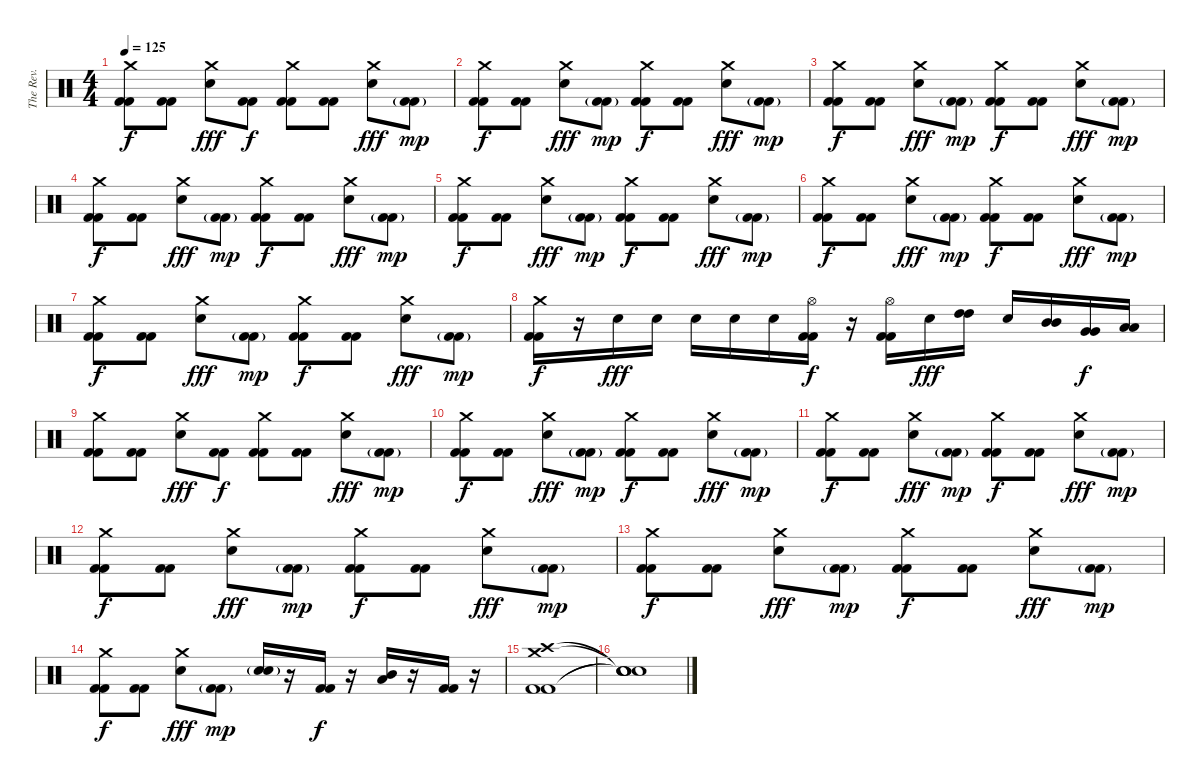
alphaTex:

\track ("The Rev." "The Rev.") {instrument percussion}
\staff {score}
\articulation defaults
\ts (4 4)
\tempo 125
\clef neutral
\ks c
("Crash medium (hit)" "Kick (hit) 2" "Kick (hit) 2").8{dy f volume 15} ("Kick (hit) 2" "Kick (hit) 2").8 ("Crash medium (hit)" "Electric Snare (hit)").8{dy fff} ("Kick (hit) 2" "Kick (hit) 2").8{dy f} ("Crash medium (hit)" "Kick (hit) 2" "Kick (hit) 2").8 ("Kick (hit) 2" "Kick (hit) 2").8 ("Crash medium (hit)" "Electric Snare (hit)").8{dy fff} ("Kick (hit) 2"{g} "Kick (hit) 2"{g}).8{dy mp} |
("Crash medium (hit)" "Kick (hit) 2" "Kick (hit) 2").8{dy f} ("Kick (hit) 2" "Kick (hit) 2").8 ("Crash medium (hit)" "Electric Snare (hit)").8{dy fff} ("Kick (hit) 2"{g} "Kick (hit) 2"{g}).8{dy mp} ("Crash medium (hit)" "Kick (hit) 2" "Kick (hit) 2").8{dy f} ("Kick (hit) 2" "Kick (hit) 2").8 ("Crash medium (hit)" "Electric Snare (hit)").8{dy fff} ("Kick (hit) 2"{g} "Kick (hit) 2"{g}).8{dy mp} |
("Crash medium (hit)" "Kick (hit) 2" "Kick (hit) 2").8{dy f} ("Kick (hit) 2" "Kick (hit) 2").8 ("Crash medium (hit)" "Electric Snare (hit)").8{dy fff} ("Kick (hit) 2"{g} "Kick (hit) 2"{g}).8{dy mp} ("Crash medium (hit)" "Kick (hit) 2" "Kick (hit) 2").8{dy f} ("Kick (hit) 2" "Kick (hit) 2").8 ("Crash medium (hit)" "Electric Snare (hit)").8{dy fff} ("Kick (hit) 2"{g} "Kick (hit) 2"{g}).8{dy mp} |
("Crash medium (hit)" "Kick (hit) 2" "Kick (hit) 2").8{dy f} ("Kick (hit) 2" "Kick (hit) 2").8 ("Crash medium (hit)" "Electric Snare (hit)").8{dy fff} ("Kick (hit) 2"{g} "Kick (hit) 2"{g}).8{dy mp} ("Crash medium (hit)" "Kick (hit) 2" "Kick (hit) 2").8{dy f} ("Kick (hit) 2" "Kick (hit) 2").8 ("Crash medium (hit)" "Electric Snare (hit)").8{dy fff} ("Kick (hit) 2"{g} "Kick (hit) 2"{g}).8{dy mp} |
("Crash medium (hit)" "Kick (hit) 2" "Kick (hit) 2").8{dy f} ("Kick (hit) 2" "Kick (hit) 2").8 ("Crash medium (hit)" "Electric Snare (hit)").8{dy fff} ("Kick (hit) 2"{g} "Kick (hit) 2"{g}).8{dy mp} ("Crash medium (hit)" "Kick (hit) 2" "Kick (hit) 2").8{dy f} ("Kick (hit) 2" "Kick (hit) 2").8 ("Crash medium (hit)" "Electric Snare (hit)").8{dy fff} ("Kick (hit) 2"{g} "Kick (hit) 2"{g}).8{dy mp} |
("Crash medium (hit)" "Kick (hit) 2" "Kick (hit) 2").8{dy f} ("Kick (hit) 2" "Kick (hit) 2").8 ("Crash medium (hit)" "Electric Snare (hit)").8{dy fff} ("Kick (hit) 2"{g} "Kick (hit) 2"{g}).8{dy mp} ("Crash medium (hit)" "Kick (hit) 2" "Kick (hit) 2").8{dy f} ("Kick (hit) 2" "Kick (hit) 2").8 ("Crash medium (hit)" "Electric Snare (hit)").8{dy fff} ("Kick (hit) 2"{g} "Kick (hit) 2"{g}).8{dy mp} |
("Crash medium (hit)" "Kick (hit) 2" "Kick (hit) 2").8{dy f} ("Kick (hit) 2" "Kick (hit) 2").8 ("Crash medium (hit)" "Electric Snare (hit)").8{dy fff} ("Kick (hit) 2"{g} "Kick (hit) 2"{g}).8{dy mp} ("Crash medium (hit)" "Kick (hit) 2" "Kick (hit) 2").8{dy f} ("Kick (hit) 2" "Kick (hit) 2").8 ("Crash medium (hit)" "Electric Snare (hit)").8{dy fff} ("Kick (hit) 2"{g} "Kick (hit) 2"{g}).8{dy mp} |
("Crash medium (hit)" "Kick (hit) 2" "Kick (hit) 2").16{dy f} r.16 "Electric Snare (hit)".16{dy fff} "Electric Snare (hit)".16 "Electric Snare (hit)".16 "Electric Snare (hit)".16 "Electric Snare (hit)".16 ("Hi-Hat (open)" "Kick (hit) 2" "Kick (hit) 2").16{dy f} r.16 ("Hi-Hat (open)" "Kick (hit) 2" "Kick (hit) 2").16 "Electric Snare (hit)".16{dy fff} ("High Tom (hit)" "High Tom (hit)").16 "Electric Snare (hit)".16 ("Mid Tom (hit)" "Mid Tom (hit)").16 ("Very Low Tom (hit)" "Very Low Tom (hit)").16{dy f} ("Low Floor Tom (hit)" "Low Floor Tom (hit)").16 |
("Crash medium (hit)" "Kick (hit) 2" "Kick (hit) 2").8 ("Kick (hit) 2" "Kick (hit) 2").8 ("Crash medium (hit)" "Electric Snare (hit)").8{dy fff} ("Kick (hit) 2" "Kick (hit) 2").8{dy f} ("Crash medium (hit)" "Kick (hit) 2" "Kick (hit) 2").8 ("Kick (hit) 2" "Kick (hit) 2").8 ("Crash medium (hit)" "Electric Snare (hit)").8{dy fff} ("Kick (hit) 2"{g} "Kick (hit) 2"{g}).8{dy mp} |
("Crash medium (hit)" "Kick (hit) 2" "Kick (hit) 2").8{dy f} ("Kick (hit) 2" "Kick (hit) 2").8 ("Crash medium (hit)" "Electric Snare (hit)").8{dy fff} ("Kick (hit) 2"{g} "Kick (hit) 2"{g}).8{dy mp} ("Crash medium (hit)" "Kick (hit) 2" "Kick (hit) 2").8{dy f} ("Kick (hit) 2" "Kick (hit) 2").8 ("Crash medium (hit)" "Electric Snare (hit)").8{dy fff} ("Kick (hit) 2"{g} "Kick (hit) 2"{g}).8{dy mp} |
("Crash medium (hit)" "Kick (hit) 2" "Kick (hit) 2").8{dy f} ("Kick (hit) 2" "Kick (hit) 2").8 ("Crash medium (hit)" "Electric Snare (hit)").8{dy fff} ("Kick (hit) 2"{g} "Kick (hit) 2"{g}).8{dy mp} ("Crash medium (hit)" "Kick (hit) 2" "Kick (hit) 2").8{dy f} ("Kick (hit) 2" "Kick (hit) 2").8 ("Crash medium (hit)" "Electric Snare (hit)").8{dy fff} ("Kick (hit) 2"{g} "Kick (hit) 2"{g}).8{dy mp} |
("Crash medium (hit)" "Kick (hit) 2" "Kick (hit) 2").8{dy f} ("Kick (hit) 2" "Kick (hit) 2").8 ("Crash medium (hit)" "Electric Snare (hit)").8{dy fff} ("Kick (hit) 2"{g} "Kick (hit) 2"{g}).8{dy mp} ("Crash medium (hit)" "Kick (hit) 2" "Kick (hit) 2").8{dy f} ("Kick (hit) 2" "Kick (hit) 2").8 ("Crash medium (hit)" "Electric Snare (hit)").8{dy fff} ("Kick (hit) 2"{g} "Kick (hit) 2"{g}).8{dy mp} |
("Crash medium (hit)" "Kick (hit) 2" "Kick (hit) 2").8{dy f} ("Kick (hit) 2" "Kick (hit) 2").8 ("Crash medium (hit)" "Electric Snare (hit)").8{dy fff} ("Kick (hit) 2"{g} "Kick (hit) 2"{g}).8{dy mp} ("Crash medium (hit)" "Kick (hit) 2" "Kick (hit) 2").8{dy f} ("Kick (hit) 2" "Kick (hit) 2").8 ("Crash medium (hit)" "Electric Snare (hit)").8{dy fff} ("Kick (hit) 2"{g} "Kick (hit) 2"{g}).8{dy mp} |
("Crash medium (hit)" "Kick (hit) 2" "Kick (hit) 2").8{dy f} ("Kick (hit) 2" "Kick (hit) 2").8 ("Crash medium (hit)" "Electric Snare (hit)").8{dy fff} ("Kick (hit) 2"{g} "Kick (hit) 2"{g}).8{dy mp} ("Electric Snare (hit)" "Electric Snare (hit)"{g}).16 r.16 ("Kick (hit) 2" "Kick (hit) 2").16{dy f} r.16 ("Mid Tom (hit)" "Low Floor Tom (hit)").16 r.16 ("Kick (hit) 2" "Kick (hit) 2").16 r.16 |
("Crash high (hit)" "Crash medium (hit)" "Kick (hit) 2" "Kick (hit) 2").1 |
("Snare (hit)"{t} "Snare (hit)"{t} "Snare (hit)"{t} "Snare (hit)"{t}).1
